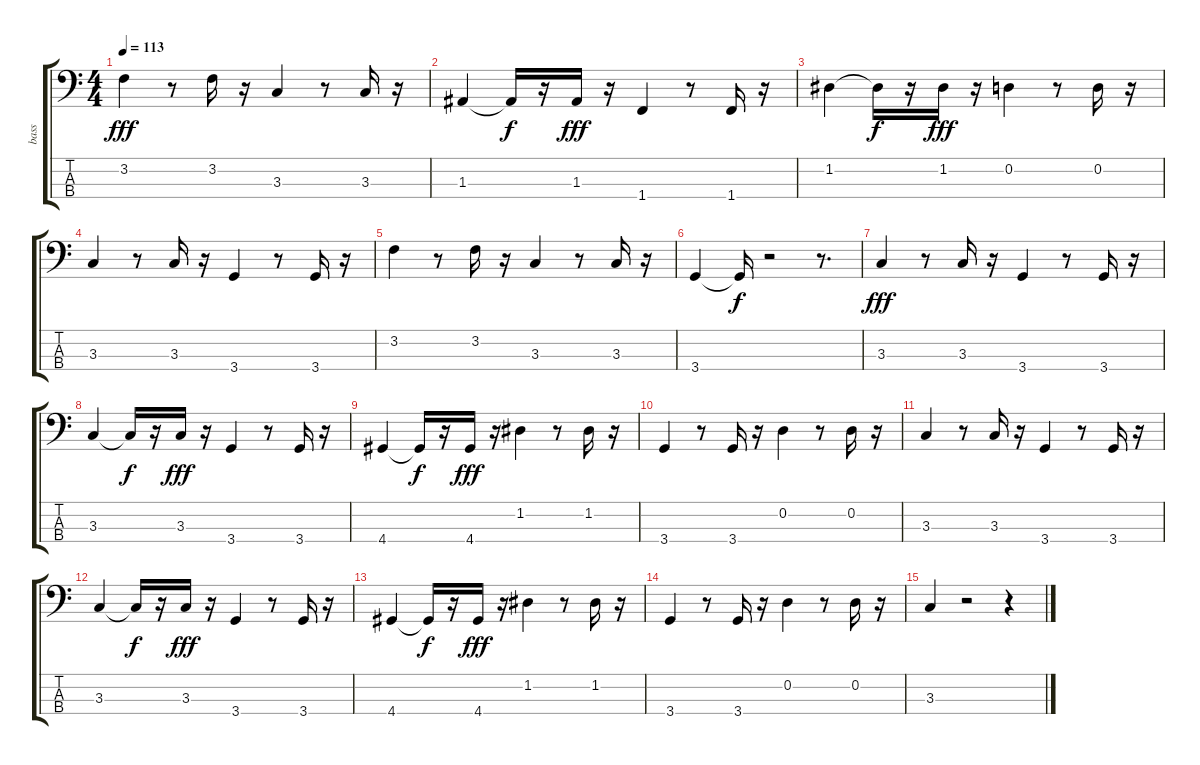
\track ("bass" "bass") {instrument fretlessbass}
\staff {score tabs}
\tuning (G2 D2 A1 E1) {hide}
\ts (4 4)
\tempo 113
\clef f4
\ks c
3.2.4{dy fff} r.8 3.2.16 r.16 3.3.4 r.8 3.3.16 r.16 |
1.3.4 1.3{t}.16{dy f} r.16 1.3.16{dy fff} r.16 1.4.4 r.8 1.4.16 r.16 |
1.2.4 1.2{t}.16{dy f} r.16 1.2.16{dy fff} r.16 0.2.4 r.8 0.2.16 r.16 |
3.3.4 r.8 3.3.16 r.16 3.4.4 r.8 3.4.16 r.16 |
3.2.4 r.8 3.2.16 r.16 3.3.4 r.8 3.3.16 r.16 |
3.4.4 3.4{t}.16{dy f} r.2 r.8{d} |
3.3.4{dy fff} r.8 3.3.16 r.16 3.4.4 r.8 3.4.16 r.16 |
3.3.4 3.3{t}.16{dy f} r.16 3.3.16{dy fff} r.16 3.4.4 r.8 3.4.16 r.16 |
4.4.4 4.4{t}.16{dy f} r.16 4.4.16{dy fff} r.16 1.2.4 r.8 1.2.16 r.16 |
3.4.4 r.8 3.4.16 r.16 0.2.4 r.8 0.2.16 r.16 |
3.3.4 r.8 3.3.16 r.16 3.4.4 r.8 3.4.16 r.16 |
3.3.4 3.3{t}.16{dy f} r.16 3.3.16{dy fff} r.16 3.4.4 r.8 3.4.16 r.16 |
4.4.4 4.4{t}.16{dy f} r.16 4.4.16{dy fff} r.16 1.2.4 r.8 1.2.16 r.16 |
3.4.4 r.8 3.4.16 r.16 0.2.4 r.8 0.2.16 r.16 |
3.3.4 r.2 r.4
